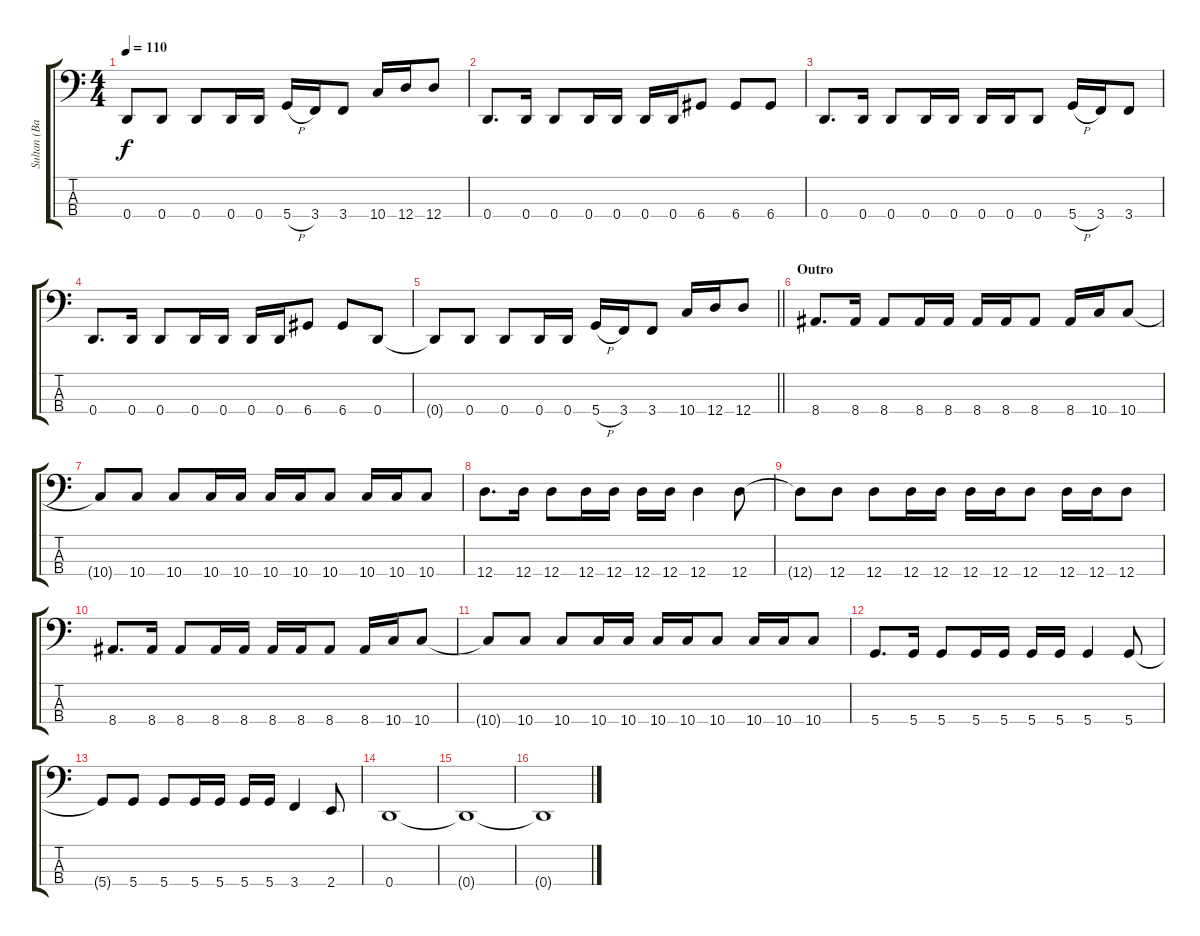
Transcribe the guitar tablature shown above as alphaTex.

\track ("Sultan (Bass)" "Sultan (Ba") {instrument overdrivenguitar}
\staff {score tabs}
\tuning (G2 D2 A1 D1) {hide}
\ts (4 4)
\tempo 110
\clef f4
\ks c
0.4{t}.8{dy f} 0.4.8 0.4.8 0.4.16 0.4.16 5.4{h}.16 3.4.16 3.4.8 10.4.16 12.4.16 12.4.8 |
0.4.8{d} 0.4.16 0.4.8 0.4.16 0.4.16 0.4.16 0.4.16 6.4.8 6.4.8 6.4.8 |
0.4.8{d} 0.4.16 0.4.8 0.4.16 0.4.16 0.4.16 0.4.16 0.4.8 5.4{h}.16 3.4.16 3.4.8 |
0.4.8{d} 0.4.16 0.4.8 0.4.16 0.4.16 0.4.16 0.4.16 6.4.8 6.4.8 0.4.8 |
\barLineRight lightlight
0.4{t}.8 0.4.8 0.4.8 0.4.16 0.4.16 5.4{h}.16 3.4.16 3.4.8 10.4.16 12.4.16 12.4.8 |
\section ("" "Outro")
8.4.8{d} 8.4.16 8.4.8 8.4.16 8.4.16 8.4.16 8.4.16 8.4.8 8.4.16 10.4.16 10.4.8 |
10.4{t}.8 10.4.8 10.4.8 10.4.16 10.4.16 10.4.16 10.4.16 10.4.8 10.4.16 10.4.16 10.4.8 |
12.4.8{d} 12.4.16 12.4.8 12.4.16 12.4.16 12.4.16 12.4.16 12.4.4 12.4.8 |
12.4{t}.8 12.4.8 12.4.8 12.4.16 12.4.16 12.4.16 12.4.16 12.4.8 12.4.16 12.4.16 12.4.8 |
8.4.8{d} 8.4.16 8.4.8 8.4.16 8.4.16 8.4.16 8.4.16 8.4.8 8.4.16 10.4.16 10.4.8 |
10.4{t}.8 10.4.8 10.4.8 10.4.16 10.4.16 10.4.16 10.4.16 10.4.8 10.4.16 10.4.16 10.4.8 |
5.4.8{d} 5.4.16 5.4.8 5.4.16 5.4.16 5.4.16 5.4.16 5.4.4 5.4.8 |
5.4{t}.8 5.4.8 5.4.8 5.4.16 5.4.16 5.4.16 5.4.16 3.4.4 2.4.8 |
0.4.1{volume 0 balance 5 instrument electricbasspick} |
0.4{t}.1 |
0.4{t}.1
